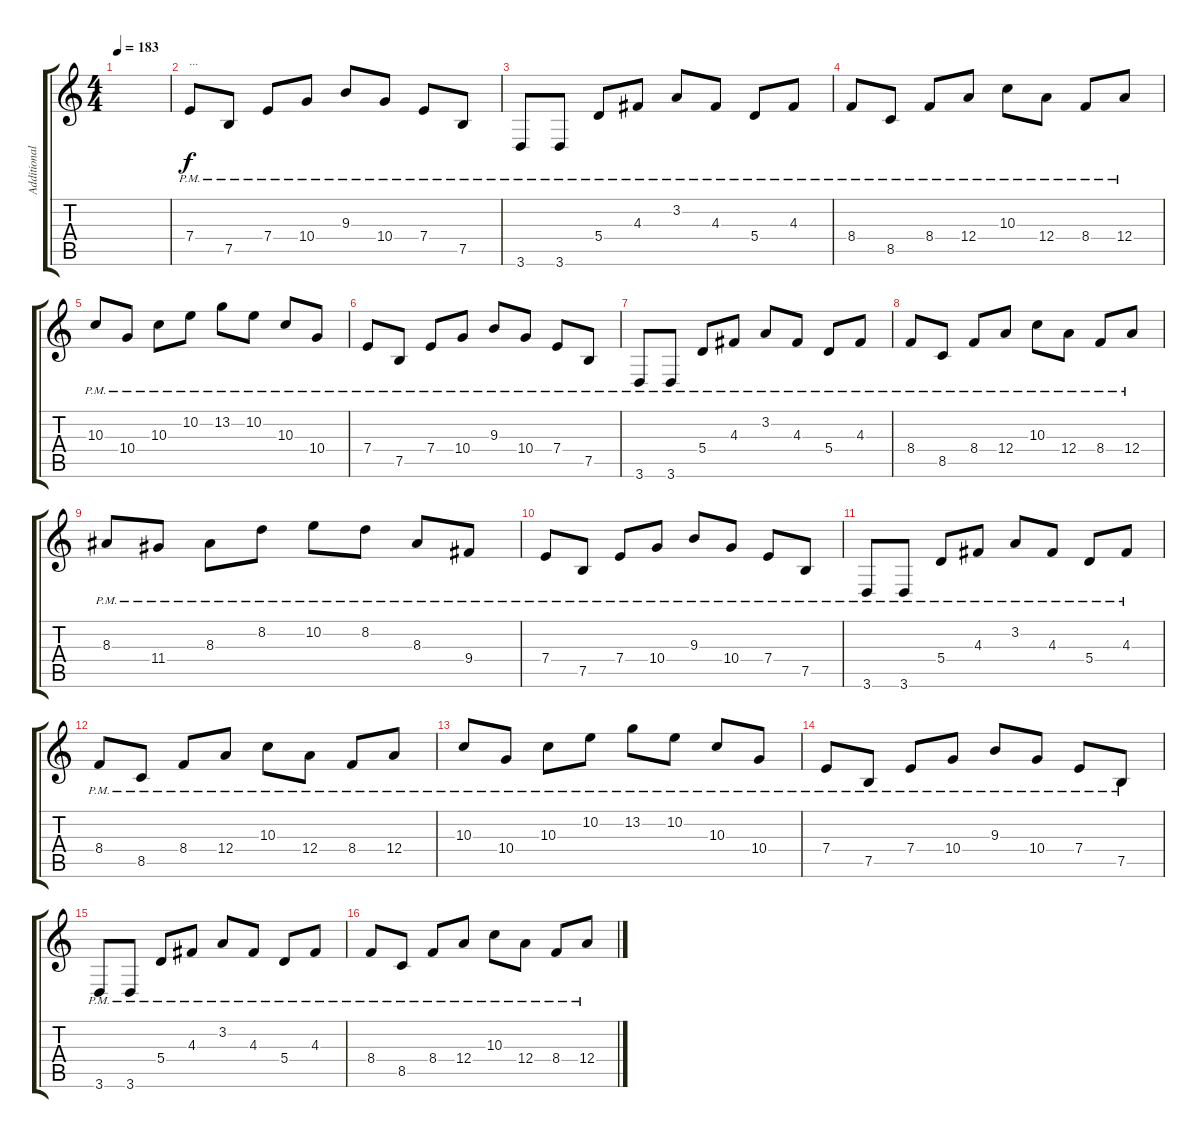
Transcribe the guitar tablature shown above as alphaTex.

\track ("Additional Guitar" "Additional") {instrument distortionguitar}
\staff {score tabs}
\tuning (B3 Gb3 D3 A2 E2 B1) {hide}
\ts (4 4)
\tempo 183
\clef g2
\ks c
|
7.4{pm}.8{txt "..."} 7.5{pm}.8 7.4{pm}.8 10.4{pm}.8 9.3{pm}.8 10.4{pm}.8 7.4{pm}.8 7.5{pm}.8 |
3.6{pm}.8 3.6{pm}.8 5.4{pm}.8 4.3{pm}.8 3.2{pm}.8 4.3{pm}.8 5.4{pm}.8 4.3{pm}.8 |
8.4{pm}.8 8.5{pm}.8 8.4{pm}.8 12.4{pm}.8 10.3{pm}.8 12.4{pm}.8 8.4{pm}.8 12.4{pm}.8 |
10.3{pm}.8 10.4{pm}.8 10.3{pm}.8 10.2{pm}.8 13.2{pm}.8 10.2{pm}.8 10.3{pm}.8 10.4{pm}.8 |
7.4{pm}.8 7.5{pm}.8 7.4{pm}.8 10.4{pm}.8 9.3{pm}.8 10.4{pm}.8 7.4{pm}.8 7.5{pm}.8 |
3.6{pm}.8 3.6{pm}.8 5.4{pm}.8 4.3{pm}.8 3.2{pm}.8 4.3{pm}.8 5.4{pm}.8 4.3{pm}.8 |
8.4{pm}.8 8.5{pm}.8 8.4{pm}.8 12.4{pm}.8 10.3{pm}.8 12.4{pm}.8 8.4{pm}.8 12.4{pm}.8 |
8.3{pm}.8 11.4{pm}.8 8.3{pm}.8 8.2{pm}.8 10.2{pm}.8 8.2{pm}.8 8.3{pm}.8 9.4{pm}.8 |
7.4{pm}.8 7.5{pm}.8 7.4{pm}.8 10.4{pm}.8 9.3{pm}.8 10.4{pm}.8 7.4{pm}.8 7.5{pm}.8 |
3.6{pm}.8 3.6{pm}.8 5.4{pm}.8 4.3{pm}.8 3.2{pm}.8 4.3{pm}.8 5.4{pm}.8 4.3{pm}.8 |
8.4{pm}.8 8.5{pm}.8 8.4{pm}.8 12.4{pm}.8 10.3{pm}.8 12.4{pm}.8 8.4{pm}.8 12.4{pm}.8 |
10.3{pm}.8 10.4{pm}.8 10.3{pm}.8 10.2{pm}.8 13.2{pm}.8 10.2{pm}.8 10.3{pm}.8 10.4{pm}.8 |
7.4{pm}.8 7.5{pm}.8 7.4{pm}.8 10.4{pm}.8 9.3{pm}.8 10.4{pm}.8 7.4{pm}.8 7.5{pm}.8 |
3.6{pm}.8 3.6{pm}.8 5.4{pm}.8 4.3{pm}.8 3.2{pm}.8 4.3{pm}.8 5.4{pm}.8 4.3{pm}.8 |
8.4{pm}.8 8.5{pm}.8 8.4{pm}.8 12.4{pm}.8 10.3{pm}.8 12.4{pm}.8 8.4{pm}.8 12.4{pm}.8
